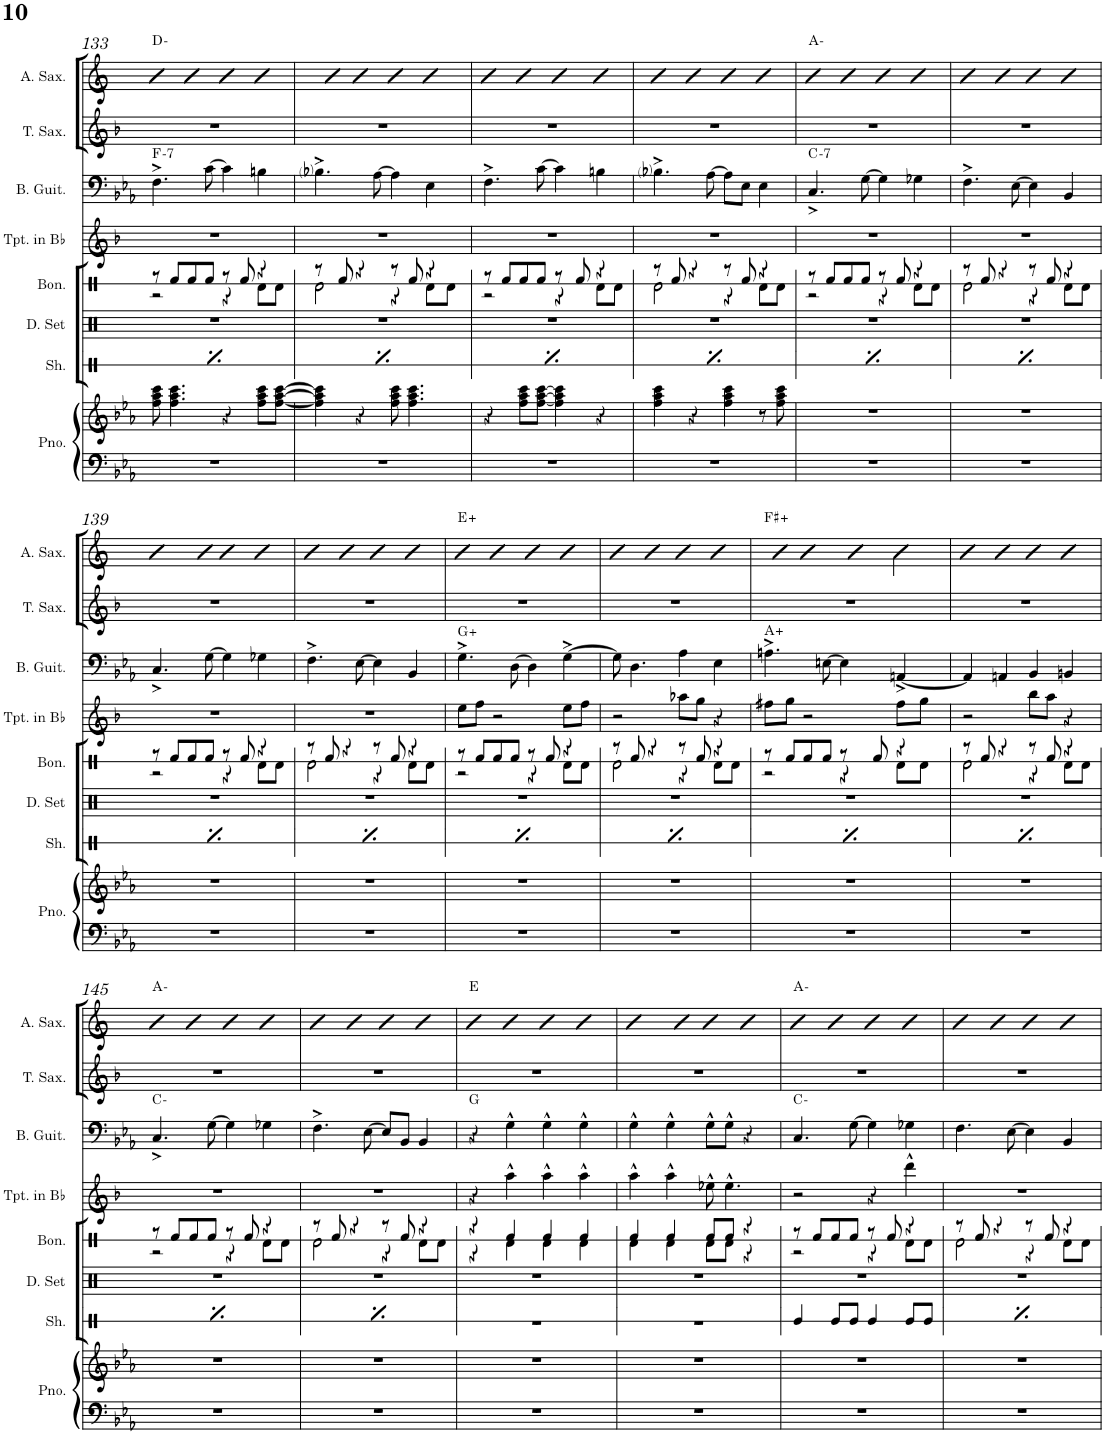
**kern	**kern	**kern	**kern	**kern	**kern	**kern	**harte	**kern	**kern	**harte
*part8	*part8	*part7	*part6	*part5	*part4	*part3	*part3	*part2	*part1	*part1
*staff9	*staff8	*staff7	*staff6	*staff5	*staff4	*staff3	*	*staff2	*staff1	*
*I"Piano	*	*I"Shaker	*I"Drumset	*I"Bongos	*I"Trumpet in Bb	*I"Bass Guitar	*	*I"Tenor Saxophone	*I"Alto Saxophone	*
*I'Pno.	*	*I'Sh.	*I'D. Set	*I'Bon.	*I'Tpt. in Bb	*I'B. Guit.	*	*I'T. Sax.	*I'A. Sax.	*
!!LO:PB:g=z
*clefF4	*clefG2	*clefX	*clefX	*clefX	*clefG2	*clefF4	*	*clefG2	*clefG2	*
*	*	*	*	*	*Trd1c2	*Trd7c12	*	*Trd8c14	*Trd5c9	*
*k[b-e-a-]	*k[b-e-a-]	*k[]	*k[]	*k[]	*k[b-]	*k[b-e-a-]	*	*k[b-]	*k[]	*
*M4/4	*M4/4	*M4/4	*M4/4	*M4/4	*M4/4	*M4/4	*	*M4/4	*M4/4	*
=133	=133	=133	=133	=133	=133	=133	=133	=133	=133	=133
*	*	*	*	*^	*	*	*	*	*^	*
!	!	!	!	!	!	!	!	!LO:H:kt=7	!	!	!	!
1r	8ff\ 8aa-\ 8ccc\	4Re/	1r	8r	2r	1r	4.F^\	F:min7	1r	8g#X!L	4b	D:min
.	4.ff\ 4.aa-\ 4.ccc\	.	.	8Rf/L	.	.	.	.	.	8f#X!	.	.
.	.	8Re/L	.	8Rf/	.	.	.	.	.	8gn!	4b	.
.	.	8Re/J	.	8Rf/J	.	.	[8c\	.	.	8d!J	.	.
.	4r	4Re/	.	8r	4r	.	4c\]	.	.	8e!L	4b	.
.	.	.	.	8Rf/	.	.	.	.	.	8f#!	.	.
.	8ff\ 8aa-\ 8ccc\L	8Re/L	.	4r	8Rd\L	.	4Bn\	.	.	8g!	4b	.
.	[8ff\ [8aa-\ [8ccc\J	8Re/J	.	.	8Rd\J	.	.	.	.	8a!J	.	.
=134	=134	=134	=134	=134	=134	=134	=134	=134	=134	=134	=134	=134
1r	4ff\] 4aa-\] 4ccc\]	4Re/	1r	8r	2Rd\	1r	4.B-i^\	.	1r	8b!L	4b	.
.	.	.	.	8Rf/	.	.	.	.	.	8cc!	.	.
.	4r	8Re/L	.	4r	.	.	.	.	.	8dd!	4b	.
.	.	8Re/J	.	.	.	.	[8A-\	.	.	8ee!J	.	.
.	8ff\ 8aa-\ 8ccc\	4Re/	.	8r	4r	.	4A-\]	.	.	8ff#X!L	4b	.
.	4.ff\ 4.aa-\ 4.ccc\	.	.	8Rf/	.	.	.	.	.	8gg!J	.	.
*	*	*	*	*	*	*	*	*	*	*Xbrackettup	*	*
.	.	8Re/L	.	4r	8Rd\L	.	4E-\	.	.	12aa!L	4b	.
.	.	.	.	.	.	.	.	.	.	12gg#X!	.	.
.	.	8Re/J	.	.	8Rd\J	.	.	.	.	.	.	.
.	.	.	.	.	.	.	.	.	.	12ggn!J	.	.
=135	=135	=135	=135	=135	=135	=135	=135	=135	=135	=135	=135	=135
1r	4r	4Re/	1r	8r	2r	1r	4.F^\	.	1r	8ff#X!L	4b	.
.	.	.	.	8Rf/L	.	.	.	.	.	8aa!	.	.
.	8ff\ 8aa-\ 8ccc\L	8Re/L	.	8Rf/	.	.	.	.	.	8gg#X!	4b	.
.	[8ff\ [8aa-\ [8ccc\J	8Re/J	.	8Rf/J	.	.	[8c\	.	.	8ff#!J	.	.
.	4ff\] 4aa-\] 4ccc\]	4Re/	.	8r	4r	.	4c\]	.	.	12gg#!L	4b	.
.	.	.	.	.	.	.	.	.	.	12bb-X!	.	.
.	.	.	.	8Rf/	.	.	.	.	.	.	.	.
.	.	.	.	.	.	.	.	.	.	12ccc!J	.	.
.	4r	8Re/L	.	4r	8Rd\L	.	4Bn\	.	.	[4fff!	4b	.
.	.	8Re/J	.	.	8Rd\J	.	.	.	.	.	.	.
=136	=136	=136	=136	=136	=136	=136	=136	=136	=136	=136	=136	=136
1r	4ff\ 4aa-\ 4ccc\	4Re/	1r	8r	2Rd\	1r	4.B-i^\	.	1r	4fff!]	4b	.
.	.	.	.	8Rf/	.	.	.	.	.	.	.	.
.	4r	8Re/L	.	4r	.	.	.	.	.	8eee!L	4b	.
.	.	8Re/J	.	.	.	.	[8A-\	.	.	8eee-X!J	.	.
.	4ff\ 4aa-\ 4ccc\	4Re/	.	8r	4r	.	8A-\L]	.	.	8ryy	4b	.
.	.	.	.	8Rf/	.	.	8E-\J	.	.	4ddd!	.	.
.	8r	8Re/L	.	4r	8Rd\L	.	4E-\	.	.	.	4b	.
.	8ff\ 8aa-\ 8ccc\	8Re/J	.	.	8Rd\J	.	.	.	.	8ccc!	.	.
=137	=137	=137	=137	=137	=137	=137	=137	=137	=137	=137	=137	=137
!	!	!	!	!	!	!	!	!LO:H:kt=7	!	!	!	!
1r	1r	4Re/	1r	8r	2r	1r	4.C^/	C:min7	1r	8ryy	4b	A:min
.	.	.	.	8Rf/L	.	.	.	.	.	4aa!	.	.
.	.	8Re/L	.	8Rf/	.	.	.	.	.	.	4b	.
.	.	8Re/J	.	8Rf/J	.	.	[8G\	.	.	8gg!	.	.
.	.	4Re/	.	8r	4r	.	4G\]	.	.	8ryy	4b	.
.	.	.	.	8Rf/	.	.	.	.	.	4ee!	.	.
.	.	8Re/L	.	4r	8Rd\L	.	4G-X\	.	.	.	4b	.
.	.	8Re/J	.	.	8Rd\J	.	.	.	.	8ee-X!	.	.
=138	=138	=138	=138	=138	=138	=138	=138	=138	=138	=138	=138	=138
1r	1r	4Re/	1r	8r	2Rd\	1r	4.F^\	.	1r	8ryy	4b	.
.	.	.	.	8Rf/	.	.	.	.	.	4dd!	.	.
.	.	8Re/L	.	4r	.	.	.	.	.	.	4b	.
.	.	8Re/J	.	.	.	.	[8E-\	.	.	8cc!	.	.
.	.	4Re/	.	8r	4r	.	4E-\]	.	.	8ryy	4b	.
.	.	.	.	8Rf/	.	.	.	.	.	4a!	.	.
.	.	8Re/L	.	4r	8Rd\L	.	4BB-/	.	.	.	4b	.
.	.	8Re/J	.	.	8Rd\J	.	.	.	.	8g!	.	.
!!LO:LB:g=z	!!
=139	=139	=139	=139	=139	=139	=139	=139	=139	=139	=139	=139	=139
1r	1r	4Re/	1r	8r	2r	1r	4.C^/	.	1r	4f#X!	4b	.
.	.	.	.	8Rf/L	.	.	.	.	.	.	.	.
.	.	8Re/L	.	8Rf/	.	.	.	.	.	8b!L	4b	.
.	.	8Re/J	.	8Rf/J	.	.	[8G\	.	.	[8e!J	.	.
.	.	4Re/	.	8r	4r	.	4G\]	.	.	8e!L]	4b	.
.	.	.	.	8Rf/	.	.	.	.	.	8g!J	.	.
.	.	8Re/L	.	4r	8Rd\L	.	4G-X\	.	.	[4d!	4b	.
.	.	8Re/J	.	.	8Rd\J	.	.	.	.	.	.	.
=140	=140	=140	=140	=140	=140	=140	=140	=140	=140	=140	=140	=140
1r	1r	4Re/	1r	8r	2Rd\	1r	4.F^\	.	1r	2d!]	4b	.
.	.	.	.	8Rf/	.	.	.	.	.	.	.	.
.	.	8Re/L	.	4r	.	.	.	.	.	.	4b	.
.	.	8Re/J	.	.	.	.	[8E-\	.	.	.	.	.
.	.	4Re/	.	8r	4r	.	4E-\]	.	.	2ryy	4b	.
.	.	.	.	8Rf/	.	.	.	.	.	.	.	.
.	.	8Re/L	.	4r	8Rd\L	.	4BB-/	.	.	.	4b	.
.	.	8Re/J	.	.	8Rd\J	.	.	.	.	.	.	.
=141	=141	=141	=141	=141	=141	=141	=141	=141	=141	=141	=141	=141
1r	1r	4Re/	1r	8r	2r	8ee\L	4.G^\	G:aug	1r	8ryy	4b	E:aug
.	.	.	.	8Rf/L	.	8ff\J	.	.	.	8bb!L	.	.
.	.	8Re/L	.	8Rf/	.	2r	.	.	.	8ee!	4b	.
.	.	8Re/J	.	8Rf/J	.	.	[8D\	.	.	8bb!J	.	.
.	.	4Re/	.	8r	4r	.	4D\]	.	.	8gg!L	4b	.
.	.	.	.	8Rf/	.	.	.	.	.	8gg#X!	.	.
.	.	8Re/L	.	4r	8Rd\L	8ee\L	[4G^\	.	.	8aa!	4b	.
.	.	8Re/J	.	.	8Rd\J	8ff\J	.	.	.	8gg#!J	.	.
=142	=142	=142	=142	=142	=142	=142	=142	=142	=142	=142	=142	=142
1r	1r	4Re/	1r	8r	2Rd\	2r	8G\]	.	1r	8aa!	4b	.
.	.	.	.	8Rf/	.	.	4.D\	.	.	4gg!	.	.
.	.	8Re/L	.	4r	.	.	.	.	.	.	4b	.
.	.	8Re/J	.	.	.	.	.	.	.	8ff#X!	.	.
.	.	4Re/	.	8r	4r	8aa-X\L	4A-\	.	.	8ryy	4b	.
.	.	.	.	8Rf/	.	8gg\J	.	.	.	8ffn!L	.	.
.	.	8Re/L	.	4r	8Rd\L	4r	4E-\	.	.	8ee!	4b	.
.	.	8Re/J	.	.	8Rd\J	.	.	.	.	8dd!J	.	.
=143	=143	=143	=143	=143	=143	=143	=143	=143	=143	=143	=143	=143
1r	1r	4Re/	1r	8r	2r	8ff#X\L	4.An^\	A:aug	1r	8cc#X!L	4b	F#:aug
.	.	.	.	8Rf/L	.	8gg\J	.	.	.	8g#X!	.	.
.	.	8Re/L	.	8Rf/	.	2r	.	.	.	8a#X!	4b	.
.	.	8Re/J	.	8Rf/J	.	.	[8En\	.	.	8b!J	.	.
.	.	4Re/	.	8r	4r	.	4E\]	.	.	16cc#!LL	4b	.
.	.	.	.	.	.	.	.	.	.	16dd#X!	.	.
.	.	.	.	8Rf/	.	.	.	.	.	16ee!	.	.
.	.	.	.	.	.	.	.	.	.	16ff#X!JJ	.	.
.	.	8Re/L	.	4r	8Rd\L	8ff#\L	[4AAn^/	.	.	16gg#X!LL	4b\	.
.	.	.	.	.	.	.	.	.	.	16bb!	.	.
.	.	8Re/J	.	.	8Rd\J	8gg\J	.	.	.	16ccc#X!	.	.
.	.	.	.	.	.	.	.	.	.	16eee!JJ	.	.
=144	=144	=144	=144	=144	=144	=144	=144	=144	=144	=144	=144	=144
1r	1r	4Re/	1r	8r	2Rd\	2r	4AA/]	.	1r	4.eee!	4b	.
.	.	.	.	8Rf/	.	.	.	.	.	.	.	.
.	.	8Re/L	.	4r	.	.	4AAn/	.	.	.	4b	.
.	.	8Re/J	.	.	.	.	.	.	.	8ccc#X!	.	.
.	.	4Re/	.	8r	4r	8bb-\L	4BB-/	.	.	8bb!L	4b	.
.	.	.	.	8Rf/	.	8aa\J	.	.	.	8gg#X!	.	.
.	.	8Re/L	.	4r	8Rd\L	4r	4BBn/	.	.	8ff#X!	4b	.
.	.	8Re/J	.	.	8Rd\J	.	.	.	.	8cc#X!J	.	.
!!LO:LB:g=z	!!
=145	=145	=145	=145	=145	=145	=145	=145	=145	=145	=145	=145	=145
1r	1r	4Re/	1r	8r	2r	1r	4.C^/	C:min	1r	4gg!	4b	A:min
.	.	.	.	8Rf/L	.	.	.	.	.	.	.	.
.	.	8Re/L	.	8Rf/	.	.	.	.	.	8gg!L	4b	.
.	.	8Re/J	.	8Rf/J	.	.	[8G\	.	.	8gg!J	.	.
.	.	4Re/	.	8r	4r	.	4G\]	.	.	8ryy	4b	.
.	.	.	.	8Rf/	.	.	.	.	.	4gg!	.	.
.	.	8Re/L	.	4r	8Rd\L	.	4G-X\	.	.	.	4b	.
.	.	8Re/J	.	.	8Rd\J	.	.	.	.	8gg!	.	.
=146	=146	=146	=146	=146	=146	=146	=146	=146	=146	=146	=146	=146
1r	1r	4Re/	1r	8r	2Rd\	1r	4.F^\	.	1r	8ryy	4b	.
.	.	.	.	8Rf/	.	.	.	.	.	4gg!	.	.
.	.	8Re/L	.	4r	.	.	.	.	.	.	4b	.
.	.	8Re/J	.	.	.	.	[8E-\	.	.	8gg!	.	.
.	.	4Re/	.	8r	4r	.	8E-/L]	.	.	8gg!L	4b	.
.	.	.	.	8Rf/	.	.	8BB-/J	.	.	8bb!	.	.
.	.	8Re/L	.	4r	8Rd\L	.	4BB-/	.	.	8aa!	4b	.
.	.	8Re/J	.	.	8Rd\J	.	.	.	.	8aa!J	.	.
=147	=147	=147	=147	=147	=147	=147	=147	=147	=147	=147	=147	=147
1r	1r	1r	1r	4r	4r	4r	4r	G:maj	1r	8gg#X!L	4b	E:maj
.	.	.	.	.	.	.	.	.	.	8ggn!	.	.
.	.	.	.	4Rf/	4Rd\	4aa^^\	4G^^\	.	.	8ff#X!	4b	.
.	.	.	.	.	.	.	.	.	.	8ffn!J	.	.
.	.	.	.	4Rf/	4Rd\	4aa^^\	4G^^\	.	.	8ee!L	4b	.
.	.	.	.	.	.	.	.	.	.	8ee!	.	.
.	.	.	.	4Rf/	4Rd\	4aa^^\	4G^^\	.	.	8ee-X!	4b	.
.	.	.	.	.	.	.	.	.	.	8ee-!J	.	.
=148	=148	=148	=148	=148	=148	=148	=148	=148	=148	=148	=148	=148
1r	1r	1r	1r	4Rf/	4Rd\	4aa^^\	4G^^\	.	1r	8dd!L	4b	.
.	.	.	.	.	.	.	.	.	.	8dd!	.	.
.	.	.	.	4Rf/	4Rd\	4aa^^\	4G^^\	.	.	8cc!	4b	.
.	.	.	.	.	.	.	.	.	.	8cc!J	.	.
.	.	.	.	8Rf/L	8Rd\L	8ee-X^^\	8G^^\L	.	.	8a!L	4b	.
.	.	.	.	8Rf/J	8Rd\J	4.ee-^^\	8G^^\J	.	.	8a!	.	.
.	.	.	.	4r	4r	.	4r	.	.	8g!	4b	.
.	.	.	.	.	.	.	.	.	.	8g!J	.	.
=149	=149	=149	=149	=149	=149	=149	=149	=149	=149	=149	=149	=149
1r	1r	4Re/	1r	8r	2r	2r	4.C/	C:min	1r	8a!L	4b	A:min
.	.	.	.	8Rf/L	.	.	.	.	.	8g#X!J	.	.
.	.	8Re/L	.	8Rf/	.	.	.	.	.	4e!	4b	.
.	.	8Re/J	.	8Rf/J	.	.	[8G\	.	.	.	.	.
.	.	4Re/	.	8r	4r	4r	4G\]	.	.	8a!L	4b	.
.	.	.	.	8Rf/	.	.	.	.	.	8g#!J	.	.
.	.	8Re/L	.	4r	8Rd\L	4ddd^^\	4G-X\	.	.	4e!	4b	.
.	.	8Re/J	.	.	8Rd\J	.	.	.	.	.	.	.
=150	=150	=150	=150	=150	=150	=150	=150	=150	=150	=150	=150	=150
1r	1r	4Re/	1r	8r	2Rd\	1r	4.F\	.	1r	8a!L	4b	.
.	.	.	.	8Rf/	.	.	.	.	.	8g#X!J	.	.
.	.	8Re/L	.	4r	.	.	.	.	.	4e!	4b	.
.	.	8Re/J	.	.	.	.	[8E-\	.	.	.	.	.
.	.	4Re/	.	8r	4r	.	4E-\]	.	.	8a!L	4b	.
.	.	.	.	8Rf/	.	.	.	.	.	8g#!J	.	.
.	.	8Re/L	.	4r	8Rd\L	.	4BB-/	.	.	4e!	4b	.
.	.	8Re/J	.	.	8Rd\J	.	.	.	.	.	.	.
*	*	*	*	*v	*v	*	*	*	*	*v	*v	*
=	=	=	=	=	=	=	=	=	=	=
*-	*-	*-	*-	*-	*-	*-	*-	*-	*-	*-
